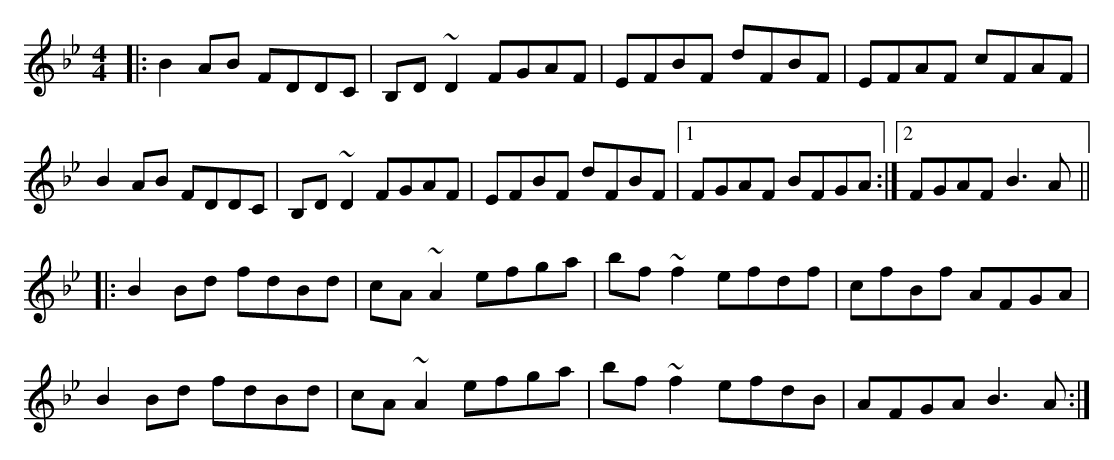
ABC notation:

X:1
M:4/4
K:Cdor
|:B2AB FDDC|B,D~D2 FGAF|EFBF dFBF|EFAF cFAF|
B2AB FDDC|B,D~D2 FGAF|EFBF dFBF|1 FGAF BFGA:|2 FGAF B3A||
|:B2Bd fdBd|cA~A2 efga|bf~f2efdf|cfBf AFGA|
B2Bd fdBd|cA~A2 efga|bf~f2efdB|AFGA B3A:|
